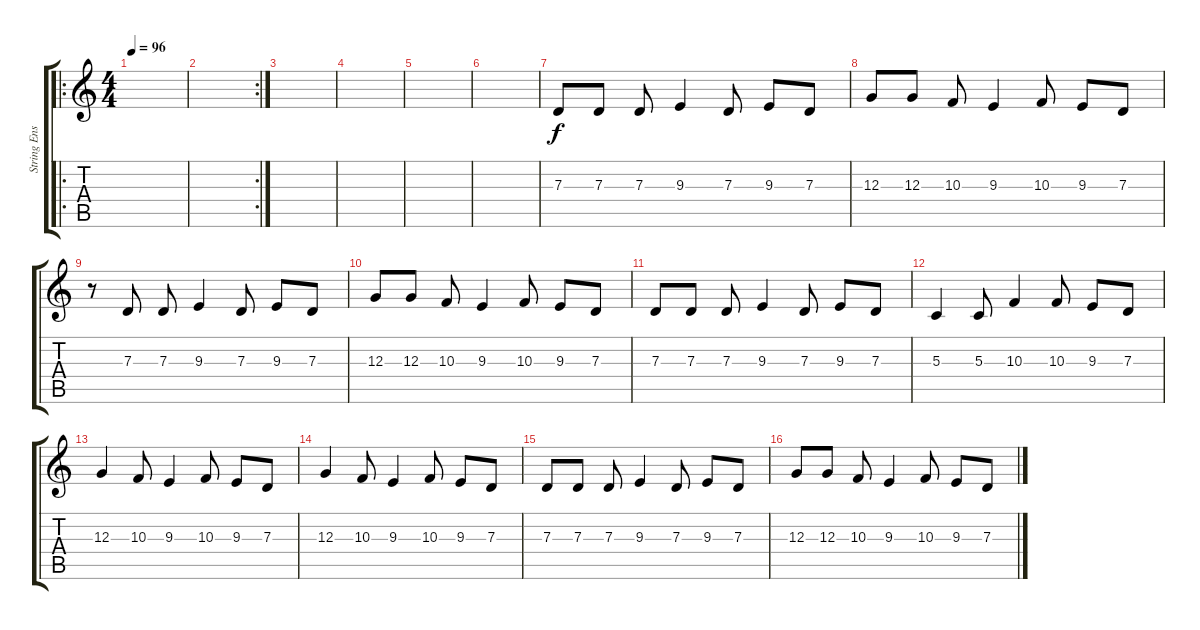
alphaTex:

\track ("String Ensemble" "String Ens") {instrument stringensemble1}
\staff {score tabs}
\tuning (E4 B3 G3 D3 A2 E2) {hide}
\ro
\ts (4 4)
\tempo 96
\clef g2
\ks c
|
\rc 2
|
|
|
|
|
7.3.8 7.3.8 7.3.8 9.3.4 7.3.8 9.3.8 7.3.8 |
12.3.8 12.3.8 10.3.8 9.3.4 10.3.8 9.3.8 7.3.8 |
r.8 7.3.8 7.3.8 9.3.4 7.3.8 9.3.8 7.3.8 |
12.3.8 12.3.8 10.3.8 9.3.4 10.3.8 9.3.8 7.3.8 |
7.3.8 7.3.8 7.3.8 9.3.4 7.3.8 9.3.8 7.3.8 |
5.3.4 5.3.8 10.3.4 10.3.8 9.3.8 7.3.8 |
12.3.4 10.3.8 9.3.4 10.3.8 9.3.8 7.3.8 |
12.3.4 10.3.8 9.3.4 10.3.8 9.3.8 7.3.8 |
7.3.8 7.3.8 7.3.8 9.3.4 7.3.8 9.3.8 7.3.8 |
12.3.8 12.3.8 10.3.8 9.3.4 10.3.8 9.3.8 7.3.8
